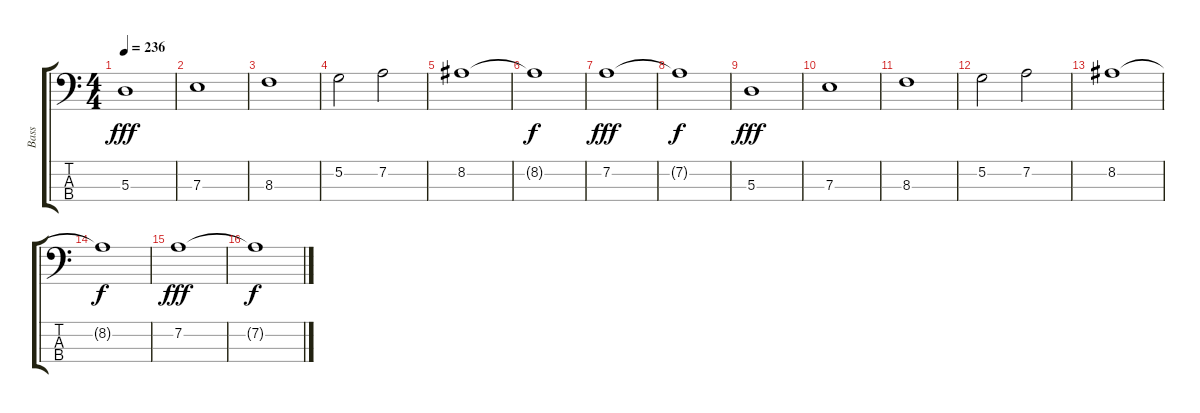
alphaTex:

\track ("Bass" "Bass") {instrument electricbasspick}
\staff {score tabs}
\tuning (G2 D2 A1 E1) {hide}
\ts (4 4)
\tempo 236
\clef f4
\ks c
5.3.1{dy fff} |
7.3.1 |
8.3.1 |
5.2.2 7.2.2 |
8.2.1 |
8.2{t}.1{dy f} |
7.2.1{dy fff} |
7.2{t}.1{dy f} |
5.3.1{dy fff} |
7.3.1 |
8.3.1 |
5.2.2 7.2.2 |
8.2.1 |
8.2{t}.1{dy f} |
7.2.1{dy fff} |
7.2{t}.1{dy f}
